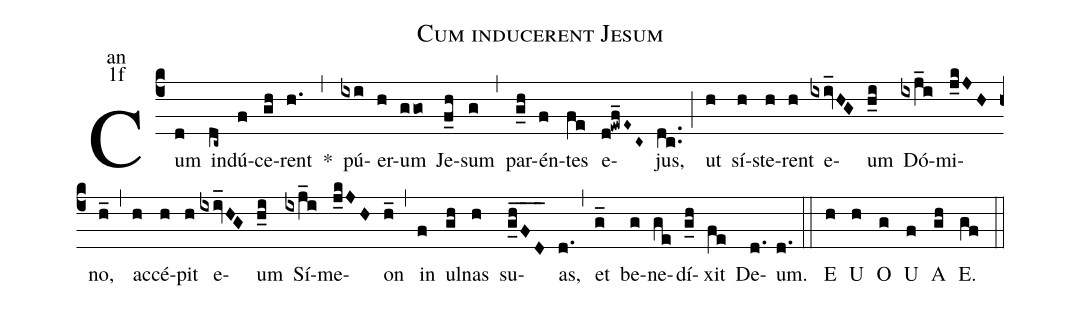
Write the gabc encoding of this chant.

name:Cum inducerent Jesum;
office-part:an;
mode:1f;
%%
(c4) Cum(d) in(dc~)dú(f)ce(gh)rent(h.) <sp>*</sp>(,)
pú(ixi)er(h)um(ggo) Je(f_h)sum(g) (,)
par(g_h)én(f)tes(fe) e(d@ewf_E~C~)jus,(dc..) (;)
ut(h) sí(h)ste(h)rent(h) e(ixiv_HG)um(h_i) Dó(ixj_i)mi(j_kJH)no,(h_) (,)
ac(h)cé(h)pit(h) e(ixiv_HG)um(h_i) Sí(ixj_i)me(j_kJH)on(h_) (,)
in(f) ul(gh)nas(h) su(g_hFD___)as,(d.) (,) et(g_) be(g)ne(ge)dí(g_h)xit(fe) De(d.)um.(d.) (::)
<eu> E(h) U(h) O(g) U(f) A(gh) E.(gf) </eu> (::)
